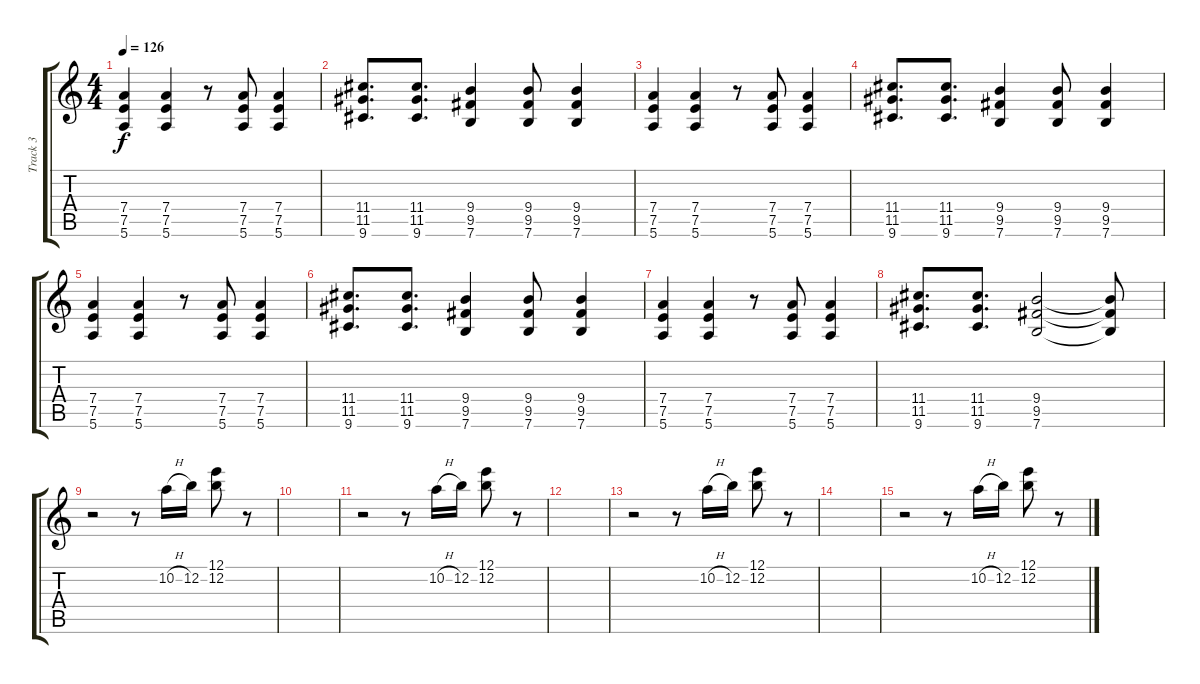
\track ("Track 3" "Track 3") {instrument overdrivenguitar}
\staff {score tabs}
\tuning (E4 B3 G3 D3 A2 E2) {hide}
\ts (4 4)
\tempo 126
\clef g2
\ks c
(7.4 7.5 5.6).4{dy f} (7.4 7.5 5.6).4 r.8 (7.4 7.5 5.6).8 (7.4 7.5 5.6).4 |
(11.4 11.5 9.6).8{d} (11.4 11.5 9.6).8{d} (9.4 9.5 7.6).4 (9.4 9.5 7.6).8 (9.4 9.5 7.6).4 |
(7.4 7.5 5.6).4 (7.4 7.5 5.6).4 r.8 (7.4 7.5 5.6).8 (7.4 7.5 5.6).4 |
(11.4 11.5 9.6).8{d} (11.4 11.5 9.6).8{d} (9.4 9.5 7.6).4 (9.4 9.5 7.6).8 (9.4 9.5 7.6).4 |
(7.4 7.5 5.6).4 (7.4 7.5 5.6).4 r.8 (7.4 7.5 5.6).8 (7.4 7.5 5.6).4 |
(11.4 11.5 9.6).8{d} (11.4 11.5 9.6).8{d} (9.4 9.5 7.6).4 (9.4 9.5 7.6).8 (9.4 9.5 7.6).4 |
(7.4 7.5 5.6).4 (7.4 7.5 5.6).4 r.8 (7.4 7.5 5.6).8 (7.4 7.5 5.6).4 |
(11.4 11.5 9.6).8{d} (11.4 11.5 9.6).8{d} (9.4 9.5 7.6).2 (9.4{t} 9.5{t} 7.6{t}).8 |
r.2 r.8 10.2{h}.16 12.2.16 (12.1 12.2).8 r.8 |
|
r.2 r.8 10.2{h}.16 12.2.16 (12.1 12.2).8 r.8 |
|
r.2 r.8 10.2{h}.16 12.2.16 (12.1 12.2).8 r.8 |
|
r.2 r.8 10.2{h}.16 12.2.16 (12.1 12.2).8 r.8
